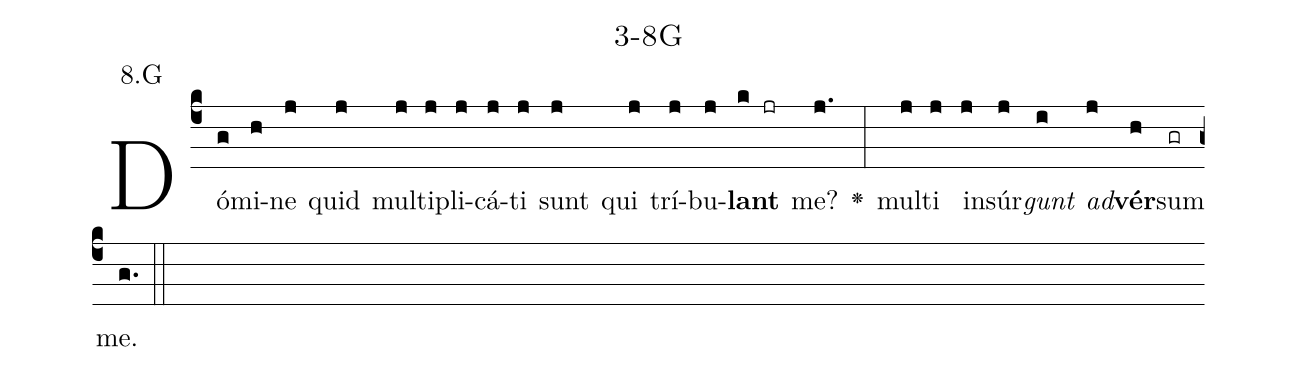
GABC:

name: 3-8G;
annotation: 8.G;
%%
(c4)Dó(g)mi(h)ne(j) quid(j) mul(j)ti(j)pli(j)cá(j)ti(j) sunt(j) qui(j) trí(j)bu(j)<b>lant</b>(k jr) me?(j.) <v>\greheightstar</v>(:) mul(j)ti(j) in(j)súr(j)<i>gunt</i>(i) <i>ad</i>(j)<b>vér</b>(h)sum(gr) me.(g.) (::)


%E(j) u(j) o(i) u(j) a(h) e.(g.) (::)
